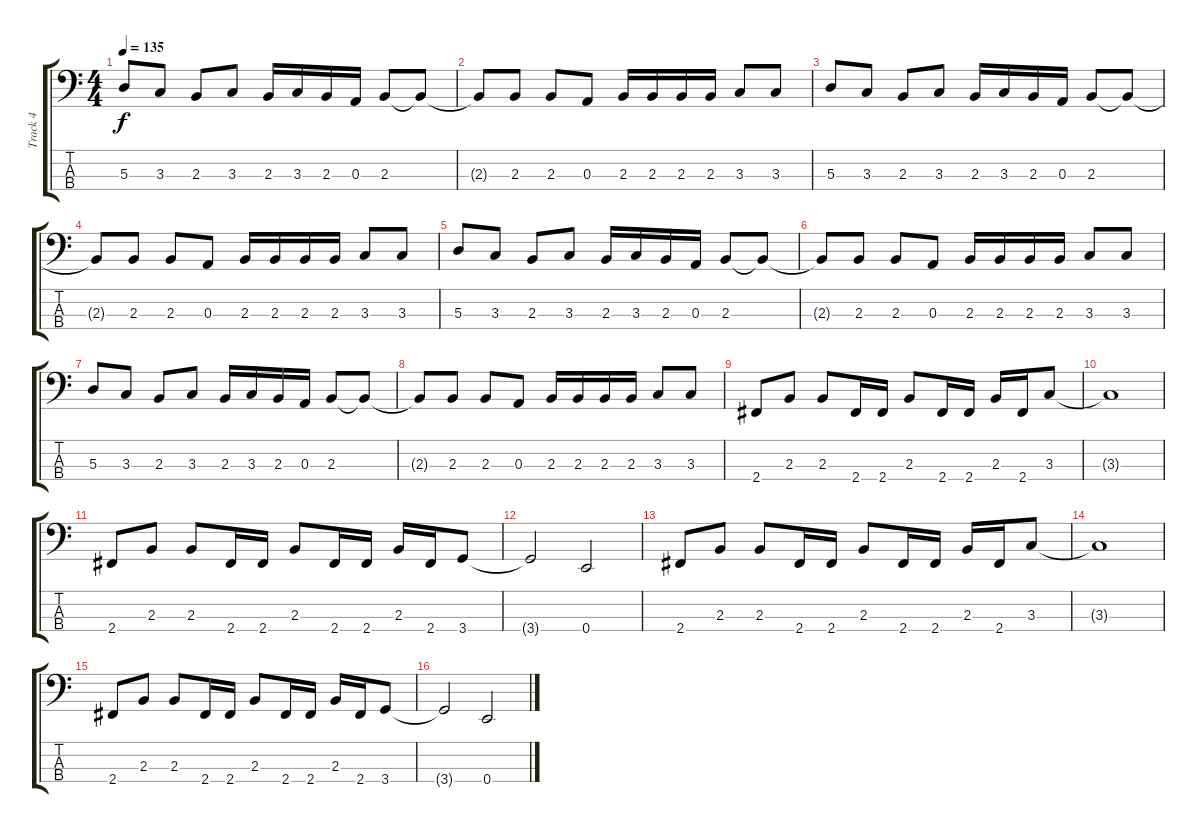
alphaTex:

\track ("Track 4" "Track 4") {instrument electricbassfinger}
\staff {score tabs}
\tuning (G2 D2 A1 E1) {hide}
\ts (4 4)
\tempo 135
\clef f4
\ks c
5.3.8{dy f} 3.3.8 2.3.8 3.3.8 2.3.16 3.3.16 2.3.16 0.3.16 2.3.8 2.3{t}.8 |
2.3{t}.8 2.3.8 2.3.8 0.3.8 2.3.16 2.3.16 2.3.16 2.3.16 3.3.8 3.3.8 |
5.3.8 3.3.8 2.3.8 3.3.8 2.3.16 3.3.16 2.3.16 0.3.16 2.3.8 2.3{t}.8 |
2.3{t}.8 2.3.8 2.3.8 0.3.8 2.3.16 2.3.16 2.3.16 2.3.16 3.3.8 3.3.8 |
5.3.8 3.3.8 2.3.8 3.3.8 2.3.16 3.3.16 2.3.16 0.3.16 2.3.8 2.3{t}.8 |
2.3{t}.8 2.3.8 2.3.8 0.3.8 2.3.16 2.3.16 2.3.16 2.3.16 3.3.8 3.3.8 |
5.3.8 3.3.8 2.3.8 3.3.8 2.3.16 3.3.16 2.3.16 0.3.16 2.3.8 2.3{t}.8 |
2.3{t}.8 2.3.8 2.3.8 0.3.8 2.3.16 2.3.16 2.3.16 2.3.16 3.3.8 3.3.8 |
2.4.8 2.3.8 2.3.8 2.4.16 2.4.16 2.3.8 2.4.16 2.4.16 2.3.16 2.4.16 3.3.8 |
3.3{t}.1 |
2.4.8 2.3.8 2.3.8 2.4.16 2.4.16 2.3.8 2.4.16 2.4.16 2.3.16 2.4.16 3.4.8 |
3.4{t}.2 0.4.2 |
2.4.8 2.3.8 2.3.8 2.4.16 2.4.16 2.3.8 2.4.16 2.4.16 2.3.16 2.4.16 3.3.8 |
3.3{t}.1 |
2.4.8 2.3.8 2.3.8 2.4.16 2.4.16 2.3.8 2.4.16 2.4.16 2.3.16 2.4.16 3.4.8 |
3.4{t}.2 0.4.2
